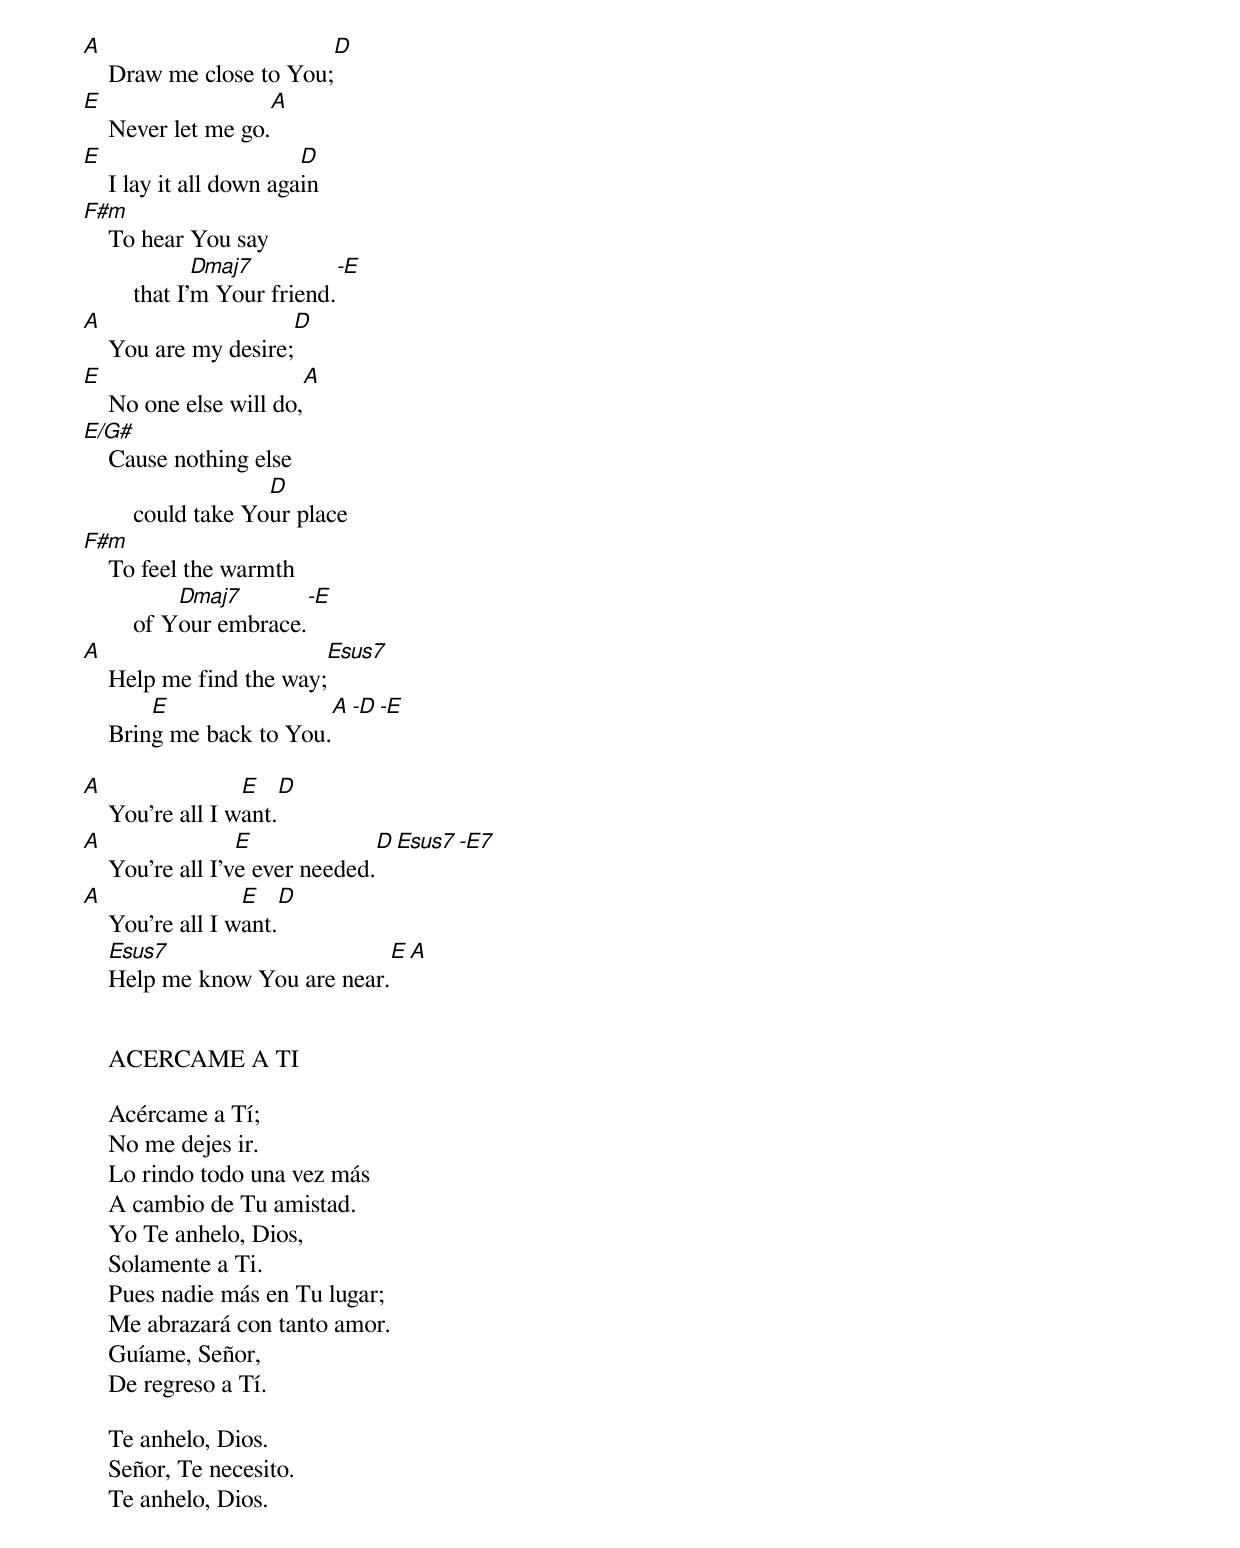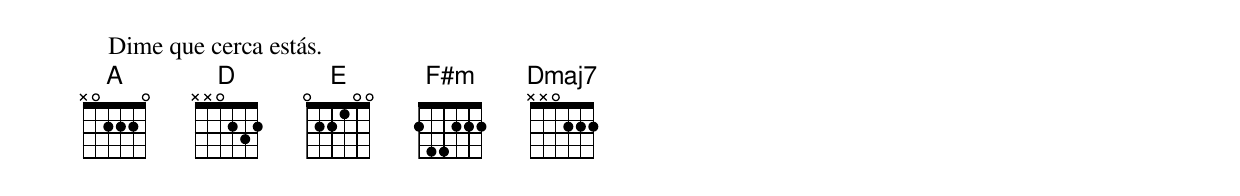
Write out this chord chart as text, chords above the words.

A                                         D
    Draw me close to You;
E                             A
    Never let me go.
E                        D
    I lay it all down again
F#m
    To hear You say
               Dmaj7                      -E
        that I’m Your friend.
A                                D
    You are my desire;
E                                    A
    No one else will do,
E/G#
    Cause nothing else
                     D
        could take Your place
F#m
    To feel the warmth
            Dmaj7                -E
        of Your embrace.
A                                     Esus7
    Help me find the way;
        E                               A   -D  -E
    Bring me back to You.

A                 E         D
    You’re all I want.
A                 E             D        Esus7  -E7
    You’re all I’ve ever needed.
A                 E        D
    You’re all I want.
    Esus7                      E              A
    Help me know You are near.


    ACERCAME A TI

    Acércame a Tí;
    No me dejes ir.
    Lo rindo todo una vez más
    A cambio de Tu amistad.
    Yo Te anhelo, Dios,
    Solamente a Ti.
    Pues nadie más en Tu lugar;
    Me abrazará con tanto amor.
    Guíame, Señor,
    De regreso a Tí.

    Te anhelo, Dios.
    Señor, Te necesito.
    Te anhelo, Dios.
    Dime que cerca estás.
